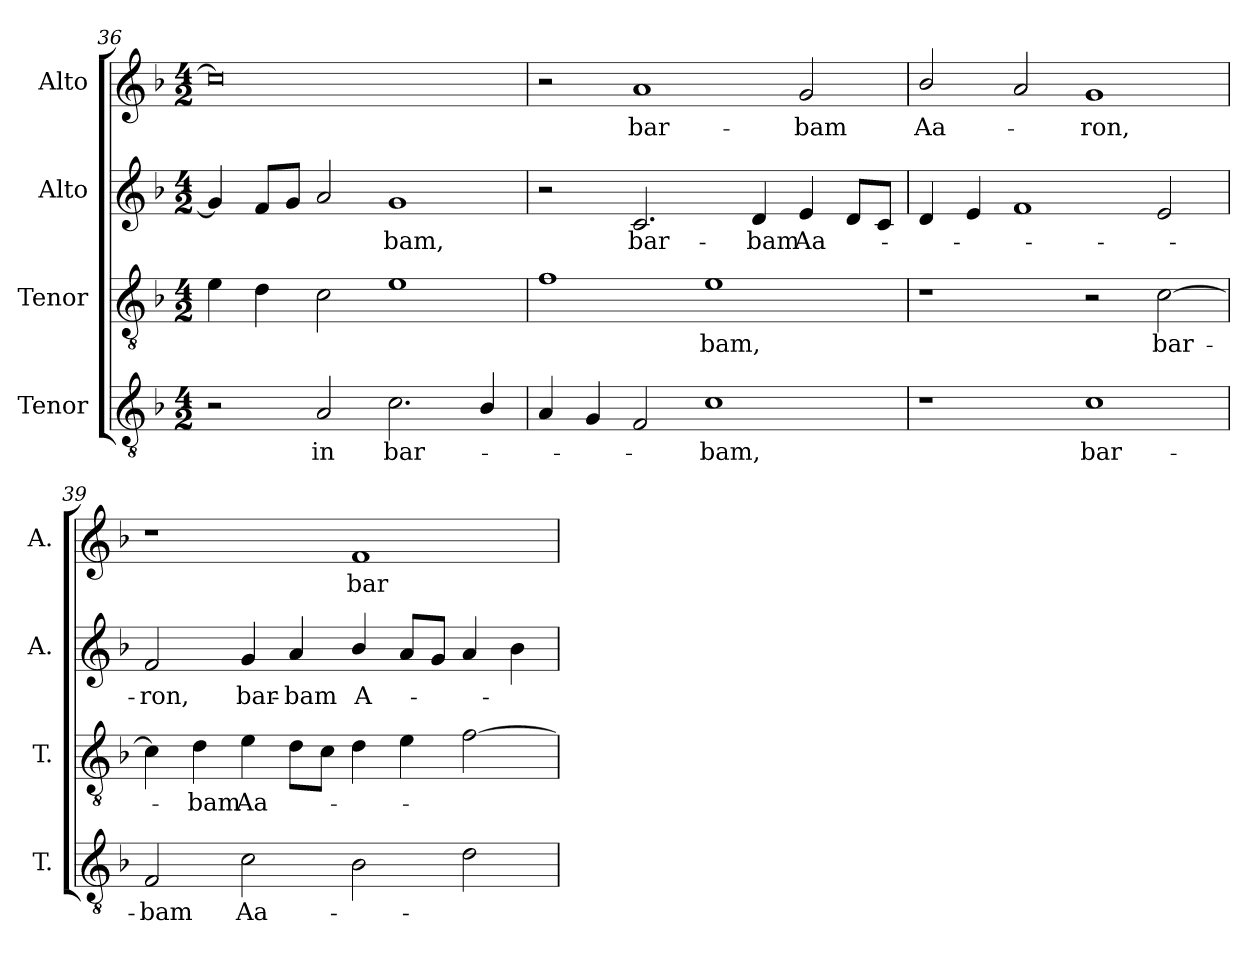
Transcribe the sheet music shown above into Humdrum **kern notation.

**kern	**text	**kern	**text	**kern	**text	**kern	**text
*part4	*part4	*part3	*part3	*part2	*part2	*part1	*part1
*staff4	*staff4	*staff3	*staff3	*staff2	*staff2	*staff1	*staff1
*I"Tenor	*	*I"Tenor	*	*I"Alto	*	*I"Alto	*
*I'T.	*	*I'T.	*	*I'A.	*	*I'A.	*
*clefGv2	*	*clefGv2	*	*clefG2	*	*clefG2	*
*ITrd7c12	*	*ITrd7c12	*	*	*	*	*
*k[b-]	*	*k[b-]	*	*k[b-]	*	*k[b-]	*
*F:	*	*F:	*	*F:	*	*F:	*
*M4/2	*	*M4/2	*	*M4/2	*	*M4/2	*
=36	=36	=36	=36	=36	=36	=36	=36
2r	.	4Ei\	.	4gi/]	.	0cci]	.
.	.	4Di\	.	8fi/L	.	.	.
.	.	.	.	8gi/J	.	.	.
!	!LO:LY:b:color=#000000	!	!	!	!	!	!
2AAi/	in	2Ci\	.	2ai/	.	.	.
!	!LO:LY:b:color=#000000	!	!	!	!	!	!
!	!	!	!	!	!LO:LY:b:color=#000000	!	!
2.Ci\	bar-	1Ei	.	1gi	-bam,	.	.
4BB-i/	.	.	.	.	.	.	.
!!LO:PB:g=z
=37	=37	=37	=37	=37	=37	=37	=37
4AAi/	.	1Fi	.	2r	.	2r	.
4GGi/	.	.	.	.	.	.	.
!	!	!	!	!	!LO:LY:b:color=#000000	!	!
!	!	!	!	!	!	!	!LO:LY:b:color=#000000
2FFi/	.	.	.	2.ci/	bar-	1ai	bar-
!	!LO:LY:b:color=#000000	!	!	!	!	!	!
!	!	!	!LO:LY:b:color=#000000	!	!	!	!
1Ci	-bam,	1Ei	-bam,	.	.	.	.
!	!	!	!	!	!LO:LY:b:color=#000000	!	!
.	.	.	.	4di/	-bam	.	.
!	!	!	!	!	!LO:LY:b:color=#000000	!	!
!	!	!	!	!	!	!	!LO:LY:b:color=#000000
.	.	.	.	4ei/	Aa-	2gi/	-bam
.	.	.	.	8di/L	.	.	.
.	.	.	.	8ci/J	.	.	.
=38	=38	=38	=38	=38	=38	=38	=38
!	!	!	!	!	!	!	!LO:LY:b:color=#000000
1r	.	1r	.	4di/	.	2b-i/	Aa-
.	.	.	.	4ei/	.	.	.
.	.	.	.	1fi	.	2ai/	.
!	!LO:LY:b:color=#000000	!	!	!	!	!	!
!	!	!	!	!	!	!	!LO:LY:b:color=#000000
1Ci	bar-	2r	.	.	.	1gi	-ron,
!	!	!	!LO:LY:b:color=#000000	!	!	!	!
.	.	[2Ci\	bar-	2ei/	.	.	.
=39	=39	=39	=39	=39	=39	=39	=39
!	!LO:LY:b:color=#000000	!	!	!	!	!	!
!	!	!	!	!	!LO:LY:b:color=#000000	!	!
2FFi/	-bam	4Ci\]	.	2fi/	-ron,	1r	.
!	!	!	!LO:LY:b:color=#000000	!	!	!	!
.	.	4Di\	-bam	.	.	.	.
!	!LO:LY:b:color=#000000	!	!	!	!	!	!
!	!	!	!LO:LY:b:color=#000000	!	!	!	!
!	!	!	!	!	!LO:LY:b:color=#000000	!	!
2Ci\	Aa-	4Ei\	Aa-	4gi/	bar-	.	.
!	!	!	!	!	!LO:LY:b:color=#000000	!	!
.	.	8Di\L	.	4ai/	-bam	.	.
.	.	8Ci\J	.	.	.	.	.
!	!	!	!	!	!LO:LY:b:color=#000000	!	!
!	!	!	!	!	!	!	!LO:LY:b:color=#000000
2BB-i\	.	4Di\	.	4b-i/	A-	1fi	bar-
.	.	4Ei\	.	8ai/L	.	.	.
.	.	.	.	8gi/J	.	.	.
2Di\	.	[2Fi\	.	4ai/	.	.	.
.	.	.	.	4b-i\	.	.	.
=	=	=	=	=	=	=	=
*-	*-	*-	*-	*-	*-	*-	*-
